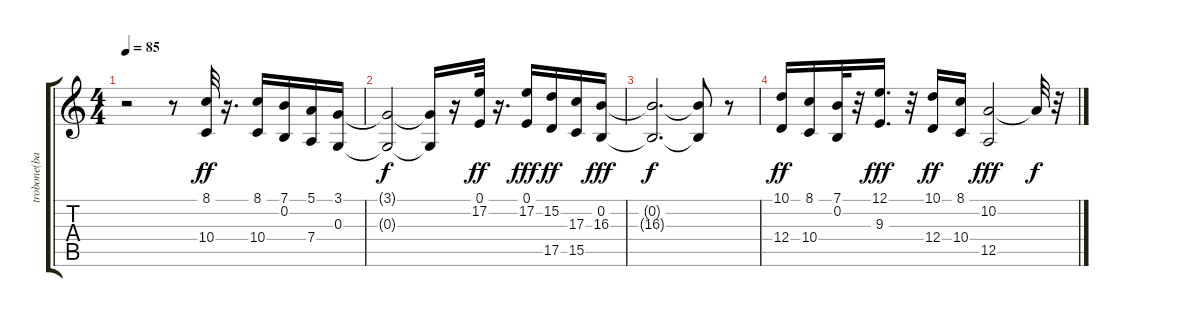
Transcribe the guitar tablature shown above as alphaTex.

\track ("trobone(base)" "trobone(ba") {instrument brasssection}
\staff {score tabs}
\tuning (E4 B3 G3 D3 A2 E2) {hide}
\ts (4 4)
\tempo 85
\clef g2
\ks c
r.2{dy f} r.8 (8.1 10.4).32{dy ff} r.16{d} (8.1 10.4).16 (7.1 0.2).16 (5.1 7.4).16 (3.1 0.3).16 |
(3.1{t} 0.3{t}).2{dy f} (3.1{t} 0.3{t}).16 r.16 (0.1 17.2).32{dy ff} r.16{d} (0.1 17.2).16{dy fff} (15.2 17.5).16{dy ff} (17.3 15.5).16 (0.2 16.3).16{dy fff} |
(0.2{t} 16.3{t}).2{d dy f} (0.2{t} 16.3{t}).8 r.8 |
(10.1 12.4).16{dy ff} (8.1 10.4).16 (7.1 0.2).32 r.32 (12.1 9.3).16{d dy fff} r.32 (10.1 12.4).16{dy ff} (8.1 10.4).16 (10.2 12.5).2{dy fff} 10.2{t}.32{dy f} r.32
